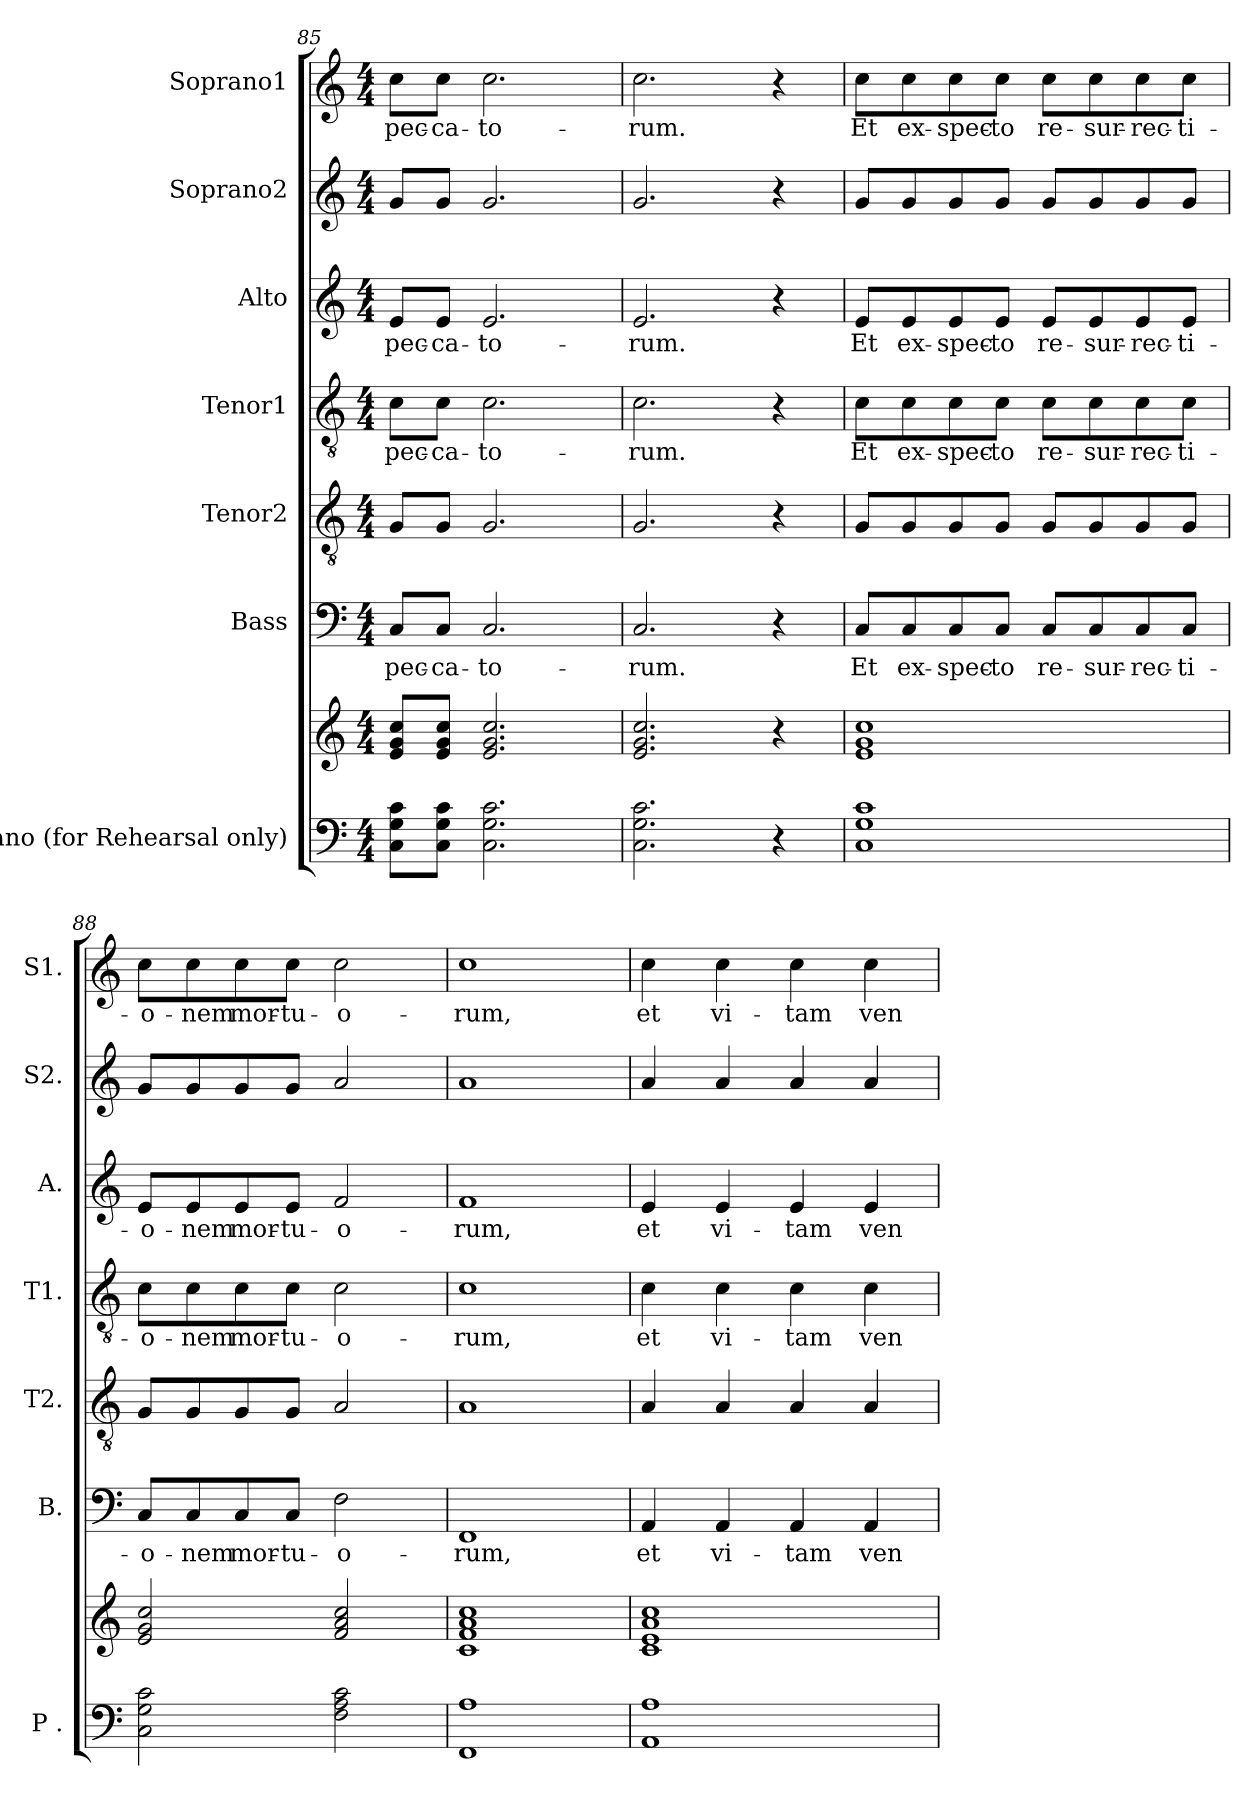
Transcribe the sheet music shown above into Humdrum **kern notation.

**kern	**kern	**kern	**text	**kern	**kern	**text	**kern	**text	**kern	**kern	**text
*part7	*part7	*part6	*part6	*part5	*part4	*part4	*part3	*part3	*part2	*part1	*part1
*staff8	*staff7	*staff6	*staff6	*staff5	*staff4	*staff4	*staff3	*staff3	*staff2	*staff1	*staff1
*I"Piano (for Rehearsal only)	*	*I"Bass	*	*I"Tenor2	*I"Tenor1	*	*I"Alto	*	*I"Soprano2	*I"Soprano1	*
*I'P .	*	*I'B.	*	*I'T2.	*I'T1.	*	*I'A.	*	*I'S2.	*I'S1.	*
*clefF4	*clefG2	*clefF4	*	*clefGv2	*clefGv2	*	*clefG2	*	*clefG2	*clefG2	*
*k[]	*k[]	*k[]	*	*k[]	*k[]	*	*k[]	*	*k[]	*k[]	*
*M4/4	*M4/4	*M4/4	*	*M4/4	*M4/4	*	*M4/4	*	*M4/4	*M4/4	*
=85	=85	=85	=85	=85	=85	=85	=85	=85	=85	=85	=85
!	!	!	!LO:LY:b	!	!	!LO:LY:b	!	!LO:LY:b	!	!	!LO:LY:b
8C\ 8G\ 8c\L	8e/ 8g/ 8cc/L	8C/L	pec-	8G/L	8c\L	pec-	8e/L	pec-	8g/L	8cc\L	pec-
!	!	!	!LO:LY:b	!	!	!LO:LY:b	!	!LO:LY:b	!	!	!LO:LY:b
8C\ 8G\ 8c\J	8e/ 8g/ 8cc/J	8C/J	-ca-	8G/J	8c\J	-ca-	8e/J	-ca-	8g/J	8cc\J	-ca-
!	!	!	!LO:LY:b	!	!	!LO:LY:b	!	!LO:LY:b	!	!	!LO:LY:b
2.C\ 2.G\ 2.c\	2.e/ 2.g/ 2.cc/	2.C/	-to-	2.G/	2.c\	-to-	2.e/	-to-	2.g/	2.cc\	-to-
=86	=86	=86	=86	=86	=86	=86	=86	=86	=86	=86	=86
!	!	!	!LO:LY:b	!	!	!LO:LY:b	!	!LO:LY:b	!	!	!LO:LY:b
2.C\ 2.G\ 2.c\	2.e/ 2.g/ 2.cc/	2.C/	-rum.	2.G/	2.c\	-rum.	2.e/	-rum.	2.g/	2.cc\	-rum.
4r	4r	4r	.	4r	4r	.	4r	.	4r	4r	.
!!LO:PB:g=z
=87	=87	=87	=87	=87	=87	=87	=87	=87	=87	=87	=87
!	!	!	!LO:LY:b	!	!	!LO:LY:b	!	!LO:LY:b	!	!	!LO:LY:b
1C 1G 1c	1e 1g 1cc	8C/L	Et	8G/L	8c\L	Et	8e/L	Et	8g/L	8cc\L	Et
!	!	!	!LO:LY:b	!	!	!LO:LY:b	!	!LO:LY:b	!	!	!LO:LY:b
.	.	8C/	ex-	8G/	8c\	ex-	8e/	ex-	8g/	8cc\	ex-
!	!	!	!LO:LY:b	!	!	!LO:LY:b	!	!LO:LY:b	!	!	!LO:LY:b
.	.	8C/	-spec-	8G/	8c\	-spec-	8e/	-spec-	8g/	8cc\	-spec-
!	!	!	!LO:LY:b	!	!	!LO:LY:b	!	!LO:LY:b	!	!	!LO:LY:b
.	.	8C/J	-to	8G/J	8c\J	-to	8e/J	-to	8g/J	8cc\J	-to
!	!	!	!LO:LY:b	!	!	!LO:LY:b	!	!LO:LY:b	!	!	!LO:LY:b
.	.	8C/L	re-	8G/L	8c\L	re-	8e/L	re-	8g/L	8cc\L	re-
!	!	!	!LO:LY:b	!	!	!LO:LY:b	!	!LO:LY:b	!	!	!LO:LY:b
.	.	8C/	-sur-	8G/	8c\	-sur-	8e/	-sur-	8g/	8cc\	-sur-
!	!	!	!LO:LY:b	!	!	!LO:LY:b	!	!LO:LY:b	!	!	!LO:LY:b
.	.	8C/	-rec-	8G/	8c\	-rec-	8e/	-rec-	8g/	8cc\	-rec-
!	!	!	!LO:LY:b	!	!	!LO:LY:b	!	!LO:LY:b	!	!	!LO:LY:b
.	.	8C/J	-ti-	8G/J	8c\J	-ti-	8e/J	-ti-	8g/J	8cc\J	-ti-
=88	=88	=88	=88	=88	=88	=88	=88	=88	=88	=88	=88
!	!	!	!LO:LY:b	!	!	!LO:LY:b	!	!LO:LY:b	!	!	!LO:LY:b
2C\ 2G\ 2c\	2e/ 2g/ 2cc/	8C/L	-o-	8G/L	8c\L	-o-	8e/L	-o-	8g/L	8cc\L	-o-
!	!	!	!LO:LY:b	!	!	!LO:LY:b	!	!LO:LY:b	!	!	!LO:LY:b
.	.	8C/	-nem	8G/	8c\	-nem	8e/	-nem	8g/	8cc\	-nem
!	!	!	!LO:LY:b	!	!	!LO:LY:b	!	!LO:LY:b	!	!	!LO:LY:b
.	.	8C/	mor-	8G/	8c\	mor-	8e/	mor-	8g/	8cc\	mor-
!	!	!	!LO:LY:b	!	!	!LO:LY:b	!	!LO:LY:b	!	!	!LO:LY:b
.	.	8C/J	-tu-	8G/J	8c\J	-tu-	8e/J	-tu-	8g/J	8cc\J	-tu-
!	!	!	!LO:LY:b	!	!	!LO:LY:b	!	!LO:LY:b	!	!	!LO:LY:b
2F\ 2A\ 2c\	2f/ 2a/ 2cc/	2F\	-o-	2A/	2c\	-o-	2f/	-o-	2a/	2cc\	-o-
=89	=89	=89	=89	=89	=89	=89	=89	=89	=89	=89	=89
!	!	!	!LO:LY:b	!	!	!LO:LY:b	!	!LO:LY:b	!	!	!LO:LY:b
1FF 1A	1c 1f 1a 1cc	1FF	-rum,	1A	1c	-rum,	1f	-rum,	1a	1cc	-rum,
=90	=90	=90	=90	=90	=90	=90	=90	=90	=90	=90	=90
!	!	!	!LO:LY:b	!	!	!LO:LY:b	!	!LO:LY:b	!	!	!LO:LY:b
1AA 1A	1c 1e 1a 1cc	4AA/	et	4A/	4c\	et	4e/	et	4a/	4cc\	et
!	!	!	!LO:LY:b	!	!	!LO:LY:b	!	!LO:LY:b	!	!	!LO:LY:b
.	.	4AA/	vi-	4A/	4c\	vi-	4e/	vi-	4a/	4cc\	vi-
!	!	!	!LO:LY:b	!	!	!LO:LY:b	!	!LO:LY:b	!	!	!LO:LY:b
.	.	4AA/	-tam	4A/	4c\	-tam	4e/	-tam	4a/	4cc\	-tam
!	!	!	!LO:LY:b	!	!	!LO:LY:b	!	!LO:LY:b	!	!	!LO:LY:b
.	.	4AA/	ven-	4A/	4c\	ven-	4e/	ven-	4a/	4cc\	ven-
=	=	=	=	=	=	=	=	=	=	=	=
*-	*-	*-	*-	*-	*-	*-	*-	*-	*-	*-	*-
